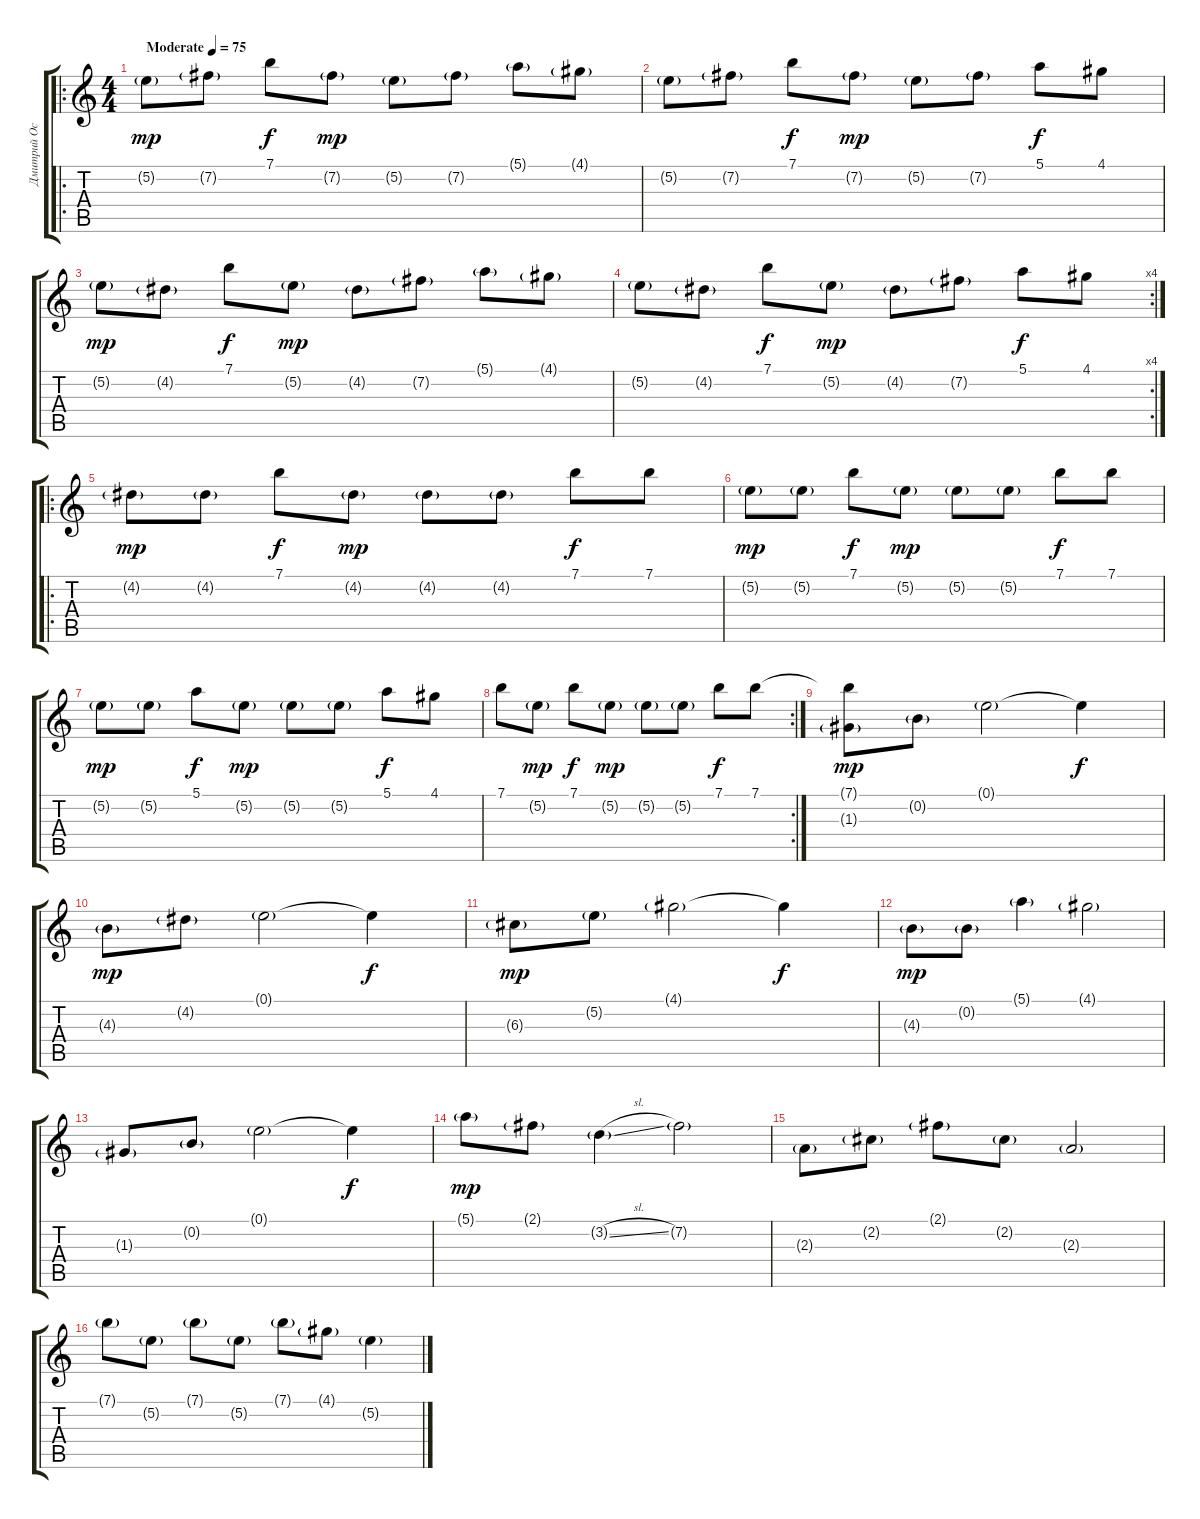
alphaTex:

\track ("Дмитрий Осипов" "Дмитрий Ос") {instrument overdrivenguitar}
\staff {score tabs}
\tuning (E4 B3 G3 D3 A2 E2) {hide}
\ro
\ts (4 4)
\tempo (75 "Moderate")
\clef g2
\ks c
5.2{g}.8{dy mp instrument overdrivenguitar} 7.2{g}.8 7.1.8{dy f} 7.2{g}.8{dy mp} 5.2{g}.8 7.2{g}.8 5.1{g}.8 4.1{g}.8 |
5.2{g}.8 7.2{g}.8 7.1.8{dy f} 7.2{g}.8{dy mp} 5.2{g}.8 7.2{g}.8 5.1.8{dy f} 4.1.8 |
5.2{g}.8{dy mp} 4.2{g}.8 7.1.8{dy f} 5.2{g}.8{dy mp} 4.2{g}.8 7.2{g}.8 5.1{g}.8 4.1{g}.8 |
\rc 4
5.2{g}.8 4.2{g}.8 7.1.8{dy f} 5.2{g}.8{dy mp} 4.2{g}.8 7.2{g}.8 5.1.8{dy f} 4.1.8 |
\ro
4.2{g}.8{dy mp} 4.2{g}.8 7.1.8{dy f} 4.2{g}.8{dy mp} 4.2{g}.8 4.2{g}.8 7.1.8{dy f} 7.1.8 |
5.2{g}.8{dy mp} 5.2{g}.8 7.1.8{dy f} 5.2{g}.8{dy mp} 5.2{g}.8 5.2{g}.8 7.1.8{dy f} 7.1.8 |
5.2{g}.8{dy mp} 5.2{g}.8 5.1.8{dy f} 5.2{g}.8{dy mp} 5.2{g}.8 5.2{g}.8 5.1.8{dy f} 4.1.8 |
\rc 2
7.1.8 5.2{g}.8{dy mp} 7.1.8{dy f} 5.2{g}.8{dy mp} 5.2{g}.8 5.2{g}.8 7.1.8{dy f} 7.1.8 |
(7.1{t} 1.3{g}).8{dy mp} 0.2{g}.8 0.1{g}.2 0.1{t}.4{dy f} |
4.3{g}.8{dy mp} 4.2{g}.8 0.1{g}.2 0.1{t}.4{dy f} |
6.3{g}.8{dy mp} 5.2{g}.8 4.1{g}.2 4.1{t}.4{dy f} |
4.3{g}.8{dy mp} 0.2{g}.8 5.1{g}.4 4.1{g}.2 |
1.3{g}.8 0.2{g}.8 0.1{g}.2 0.1{t}.4{dy f} |
5.1{g}.8{dy mp} 2.1{g}.8 3.2{sl g}.4 7.2{g}.2 |
2.3{g}.8 2.2{g}.8 2.1{g}.8 2.2{g}.8 2.3{g}.2 |
7.1{g}.8 5.2{g}.8 7.1{g}.8 5.2{g}.8 7.1{g}.8 4.1{g}.8 5.2{g}.4
